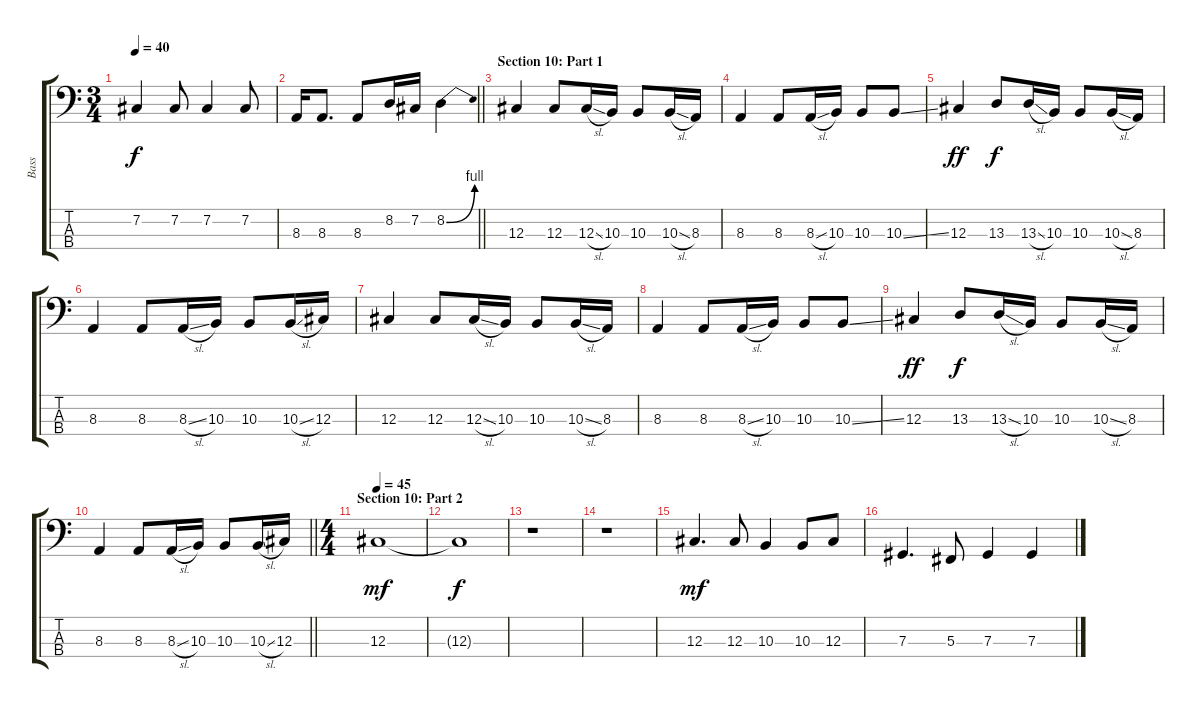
\track ("Bass" "Bass") {instrument electricbasspick}
\staff {score tabs}
\tuning (B1 Gb1 Db1 Ab0) {hide}
\ts (3 4)
\tempo 40
\clef f4
\ks c
7.2.4{dy f} 7.2.8 7.2.4 7.2.8 |
\barLineRight lightlight
8.3.16 8.3.8{d} 8.3.8 8.2.16 7.2.16 8.2{be (bend 0 0 60 4)}.4 |
\section ("" "Section 10: Part 1")
12.3.4 12.3.8 12.3{sl}.16 10.3.16 10.3.8 10.3{sl}.16 8.3.16 |
8.3.4 8.3.8 8.3{sl}.16 10.3.16 10.3.8 10.3{ss}.8 |
12.3.4{dy ff} 13.3.8{dy f} 13.3{sl}.16 10.3.16 10.3.8 10.3{sl}.16 8.3.16 |
8.3.4 8.3.8 8.3{sl}.16 10.3.16 10.3.8 10.3{sl}.16 12.3.16 |
12.3.4 12.3.8 12.3{sl}.16 10.3.16 10.3.8 10.3{sl}.16 8.3.16 |
8.3.4 8.3.8 8.3{sl}.16 10.3.16 10.3.8 10.3{ss}.8 |
12.3.4{dy ff} 13.3.8{dy f} 13.3{sl}.16 10.3.16 10.3.8 10.3{sl}.16 8.3.16 |
\barLineRight lightlight
8.3.4 8.3.8 8.3{sl}.16 10.3.16 10.3.8 10.3{sl}.16 12.3.16 |
\ts (4 4)
\section ("" "Section 10: Part 2")
\tempo 45
12.3.1{dy mf volume 0} |
12.3{t}.1{dy f} |
r.1 |
r.1 |
12.3.4{d dy mf volume 9} 12.3.8 10.3.4 10.3.8 12.3.8 |
7.3.4{d} 5.3.8 7.3.4 7.3.4
